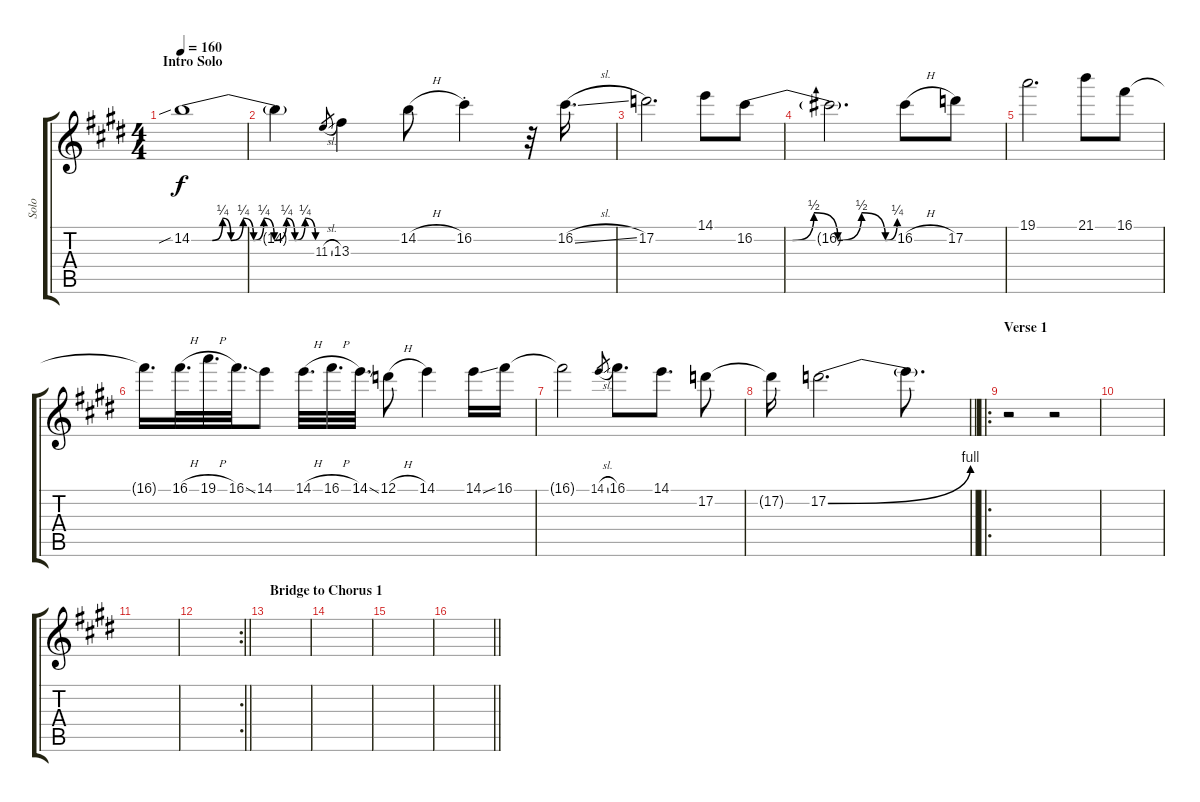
\track ("Solo" "Solo") {instrument distortionguitar}
\staff {score tabs}
\tuning (D4 A3 F3 C3 G2 D2) {hide}
\ts (4 4)
\section ("" "Intro Solo")
\tempo 160
\clef g2
\ks e
14.2{be (custom 0 0 10 0 15 1 19 0 25 1 30 0 35 1 40 0 46 1 50 0 55 1 60 0) sib}.1{dy f} |
14.2{t}.4 11.3{sl}.8{gr} 13.3.4 14.2{h}.8 16.2{st}.4 r.32 16.2{sl}.16{d} |
17.2.2{d} 14.1.8 16.2{be (custom 0 0 16 0 25 2 35 0 45 2 55 0 60 1)}.8 |
16.2{t}.2{d} 16.2{h}.8 17.2.8 |
19.1.2{d} 21.1.8 16.1.8 |
16.1{t}.16{d} 16.1{h}.32{d} 19.1{h}.32{d} 16.1{ss}.32{d} 14.1.8 14.1{h}.32{d} 16.1{h}.32{d} 14.1{ss}.32{d} 12.1{h}.8 14.1.4 14.1{ss}.16 16.1.16 |
16.1{t}.2 14.1{sl}.8{gr} 16.1.8{d} 14.1.8{d} 17.2.8 |
\barLineRight lightlight
17.2{t}.16 17.2{be (bend 0 0 60 4)}.2{d} 17.2{t}.8{d} |
\ro
\section ("" "Verse 1")
r.2 r.2 |
|
|
\rc 2
\barLineRight lightlight
|
\section ("" "Bridge to Chorus 1")
|
|
|
\barLineRight lightlight
